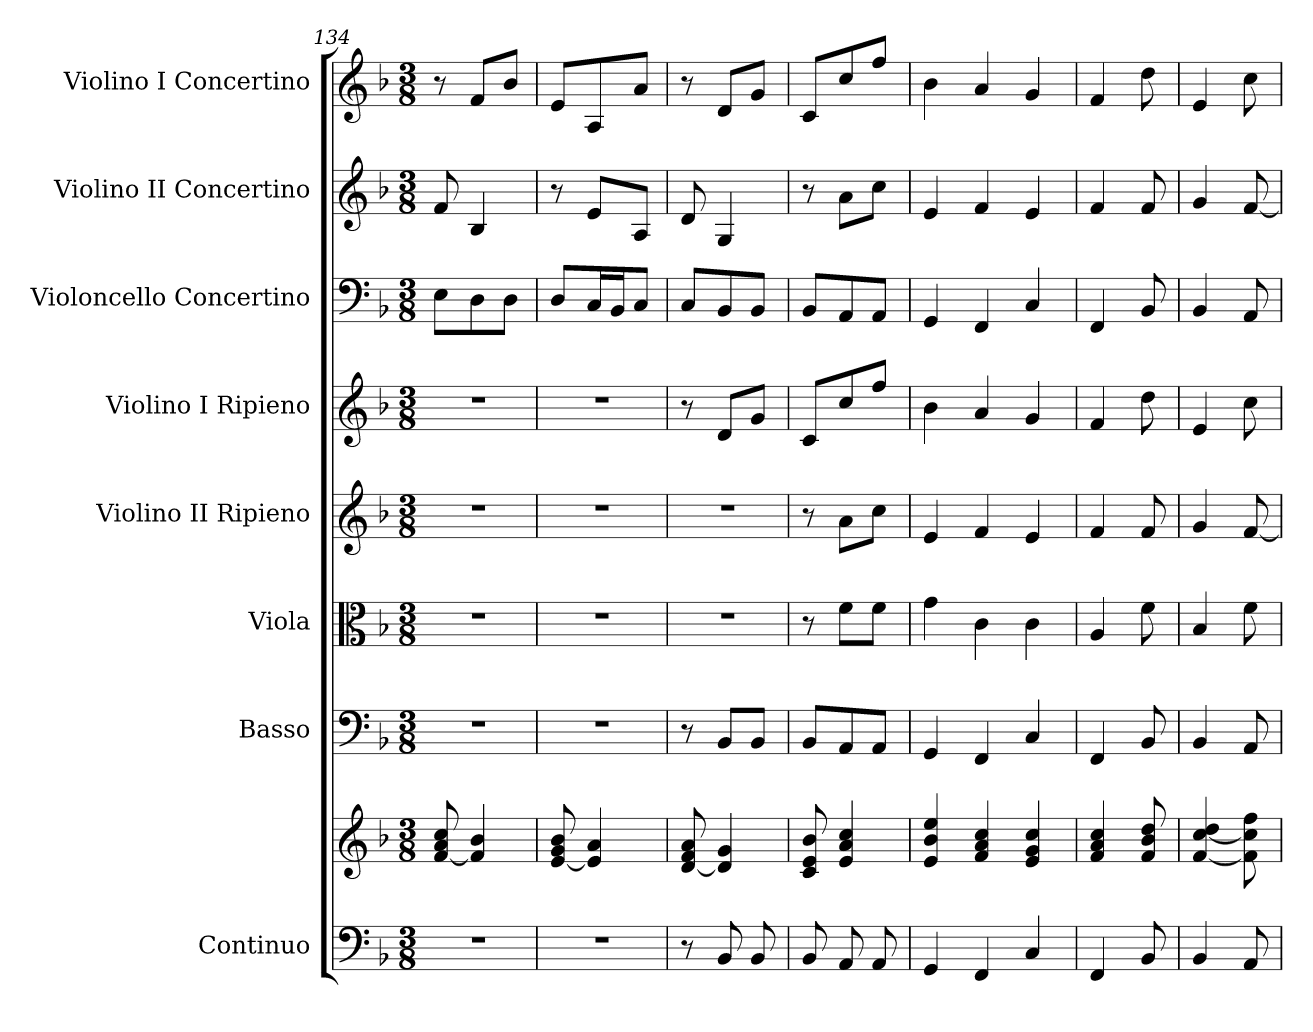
**kern	**kern	**kern	**kern	**kern	**kern	**kern	**kern	**kern
*part8	*part8	*part7	*part6	*part5	*part4	*part3	*part2	*part1
*staff9	*staff8	*staff7	*staff6	*staff5	*staff4	*staff3	*staff2	*staff1
*I"Continuo	*	*I"Basso	*I"Viola	*I"Violino II Ripieno	*I"Violino I Ripieno	*I"Violoncello Concertino	*I"Violino II Concertino	*I"Violino I Concertino
*	*	*	*	*	*	*I'Vc	*I'Vln	*I'Vln
*clefF4	*clefG2	*clefF4	*clefC3	*clefG2	*clefG2	*clefF4	*clefG2	*clefG2
*k[b-]	*k[b-]	*k[b-]	*k[b-]	*k[b-]	*k[b-]	*k[b-]	*k[b-]	*k[b-]
*M3/8	*M3/8	*M3/8	*M3/8	*M3/8	*M3/8	*M3/8	*M3/8	*M3/8
=134	=134	=134	=134	=134	=134	=134	=134	=134
4.r	[8f/ 8a/ 8cc/	4.r	4.r	4.r	4.r	8E\L	8f/	8r
.	4f/] 4b-/	.	.	.	.	8D\	4B-/	8f/L
.	.	.	.	.	.	8D\J	.	8b-/J
=135	=135	=135	=135	=135	=135	=135	=135	=135
4.r	[8e/ 8g/ 8b-/	4.r	4.r	4.r	4.r	8D/L	8r	8e/L
.	4e/] 4a/	.	.	.	.	16C/L	8e/L	8A/
.	.	.	.	.	.	16BB-/J	.	.
.	.	.	.	.	.	8C/J	8A/J	8a/J
=136	=136	=136	=136	=136	=136	=136	=136	=136
8r	[8d/ 8f/ 8a/	8r	4.r	4.r	8r	8C/L	8d/	8r
8BB-/	4d/] 4g/	8BB-/L	.	.	8d/L	8BB-/	4G/	8d/L
8BB-/	.	8BB-/J	.	.	8g/J	8BB-/J	.	8g/J
=137	=137	=137	=137	=137	=137	=137	=137	=137
8BB-/	8c/ 8e/ 8b-/	8BB-/L	8r	8r	8c/L	8BB-/L	8r	8c/L
8AA/	4e/ 4a/ 4cc/	8AA/	8f\L	8a\L	8cc/	8AA/	8a\L	8cc/
8AA/	.	8AA/J	8f\J	8cc\J	8ff/J	8AA/J	8cc\J	8ff/J
=138	=138	=138	=138	=138	=138	=138	=138	=138
4GG/	4e/ 4b-/ 4ee/	4GG/	4g\	4e/	4b-\	4GG/	4e/	4b-\
4FF/	4f/ 4a/ 4cc/	4FF/	4c\	4f/	4a/	4FF/	4f/	4a/
4C/	4e/ 4g/ 4cc/	4C/	4c\	4e/	4g/	4C/	4e/	4g/
=139	=139	=139	=139	=139	=139	=139	=139	=139
4FF/	4f/ 4a/ 4cc/	4FF/	4A/	4f/	4f/	4FF/	4f/	4f/
8BB-/	8f/ 8b-/ 8dd/	8BB-/	8f\	8f/	8dd\	8BB-/	8f/	8dd\
=140	=140	=140	=140	=140	=140	=140	=140	=140
4BB-/	[4f/ [4cc/ 4dd/	4BB-/	4B-/	4g/	4e/	4BB-/	4g/	4e/
8AA/	8f\] 8cc\] 8ff\	8AA/	8f\	[8f/	8cc\	8AA/	[8f/	8cc\
=	=	=	=	=	=	=	=	=
*-	*-	*-	*-	*-	*-	*-	*-	*-
